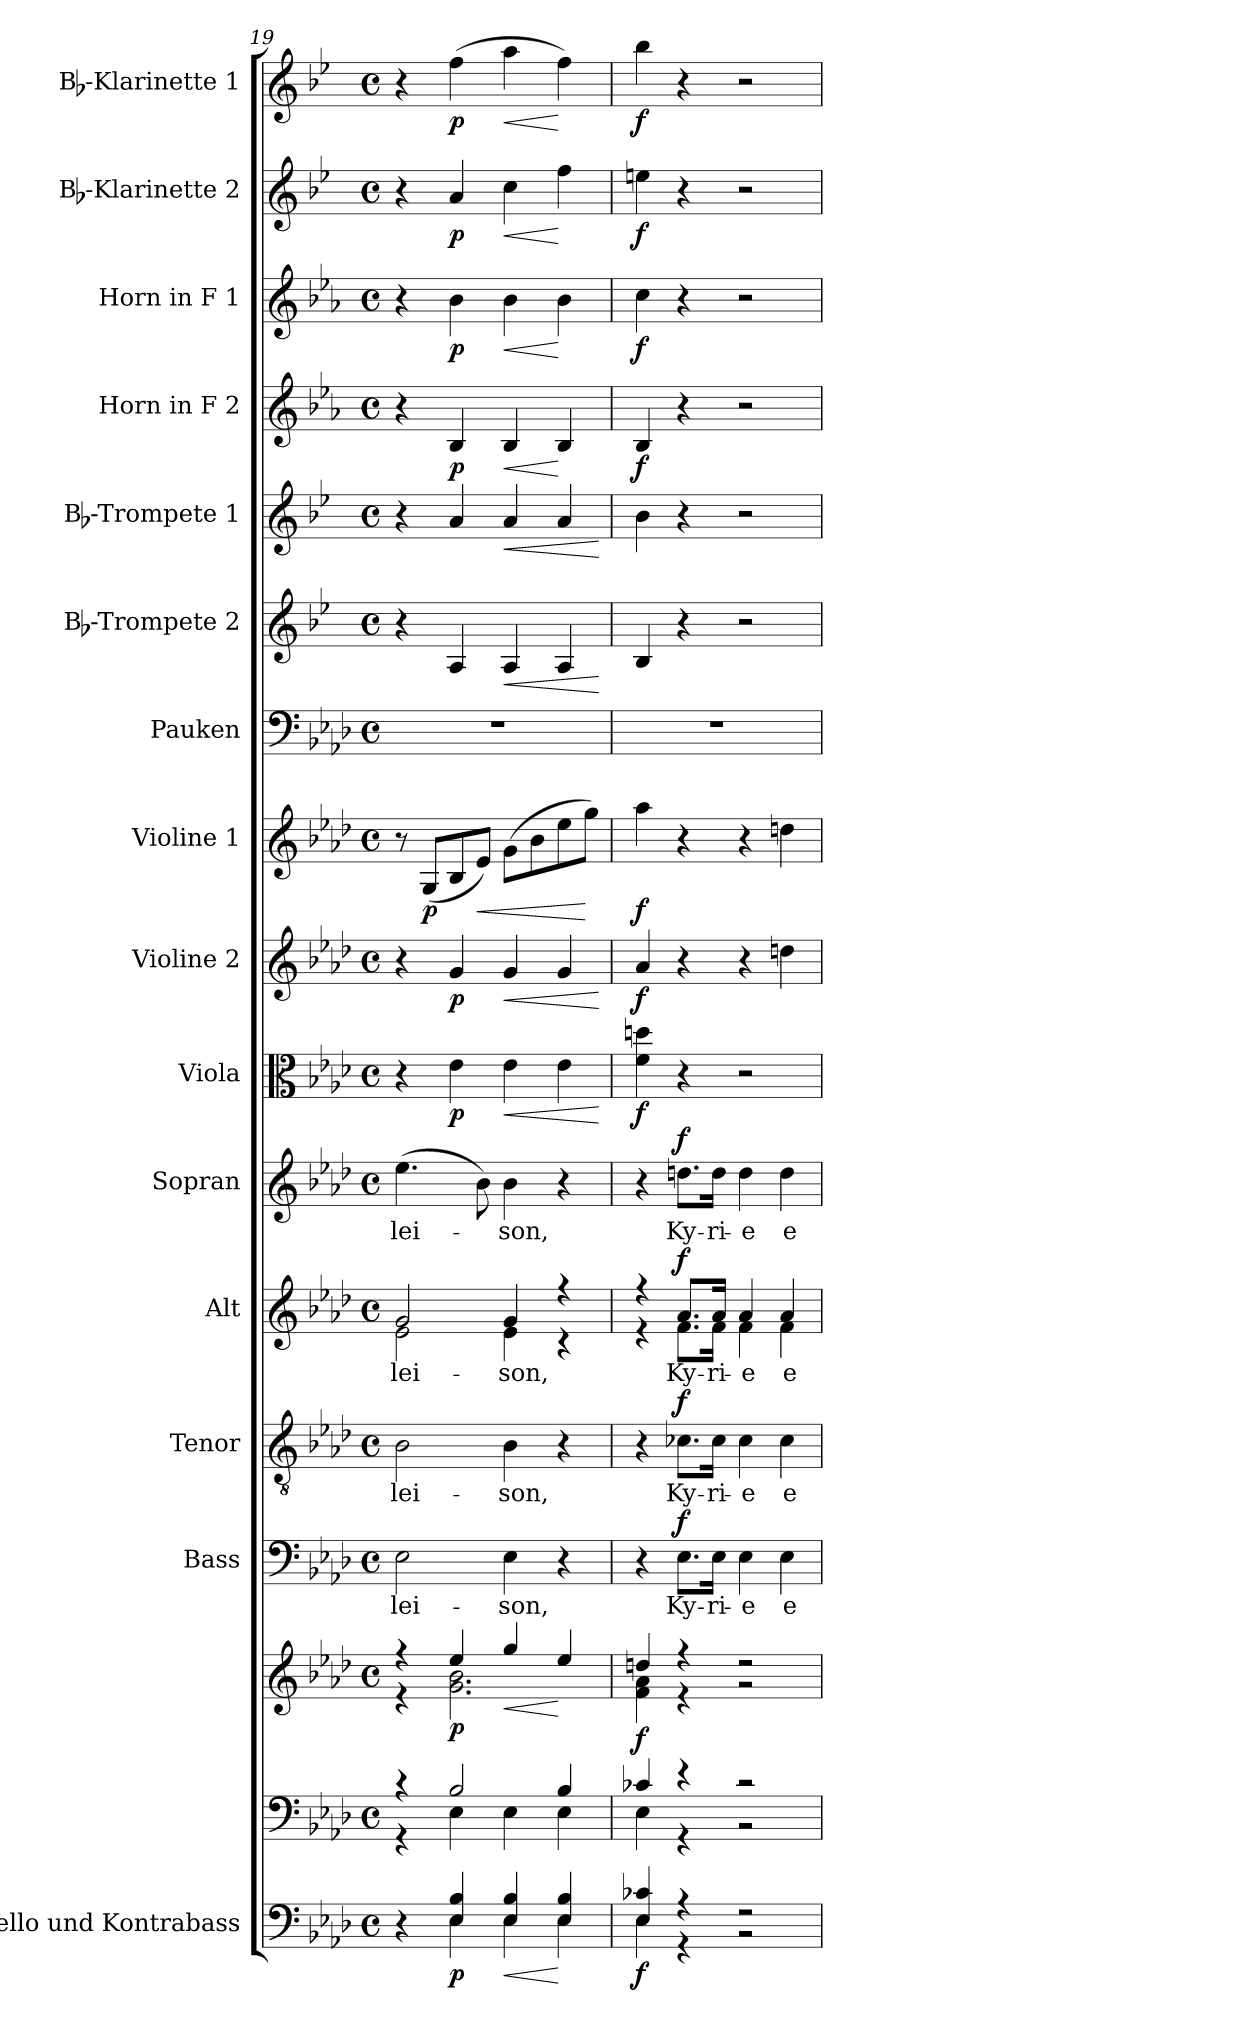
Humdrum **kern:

**kern	**dynam	**kern	**kern	**dynam	**kern	**text	**dynam	**kern	**text	**dynam	**kern	**text	**dynam	**kern	**text	**dynam	**kern	**dynam	**kern	**dynam	**kern	**dynam	**kern	**kern	**dynam	**kern	**dynam	**kern	**dynam	**kern	**dynam	**kern	**dynam	**kern	**dynam
*part16	*part16	*part15	*part15	*part15	*part14	*part14	*part14	*part13	*part13	*part13	*part12	*part12	*part12	*part11	*part11	*part11	*part10	*part10	*part9	*part9	*part8	*part8	*part7	*part6	*part6	*part5	*part5	*part4	*part4	*part3	*part3	*part2	*part2	*part1	*part1
*staff17	*staff17	*staff16	*staff15	*staff15/16	*staff14	*staff14	*staff14	*staff13	*staff13	*staff13	*staff12	*staff12	*staff12	*staff11	*staff11	*staff11	*staff10	*staff10	*staff9	*staff9	*staff8	*staff8	*staff7	*staff6	*staff6	*staff5	*staff5	*staff4	*staff4	*staff3	*staff3	*staff2	*staff2	*staff1	*staff1
*I"Cello und Kontrabass	*	*	*	*	*I"Bass	*	*	*I"Tenor	*	*	*I"Alt	*	*	*I"Sopran	*	*	*I"Viola	*	*I"Violine 2	*	*I"Violine 1	*	*I"Pauken	*I"Bb-Trompete 2	*	*I"Bb-Trompete 1	*	*I"Horn in F 2	*	*I"Horn in F 1	*	*I"Bb-Klarinette 2	*	*I"Bb-Klarinette 1	*
*I'Kb.	*	*	*	*	*I'B.	*	*	*I'T.	*	*	*I'A.	*	*	*I'S.	*	*	*I'Vla.	*	*I'Vl. 2	*	*I'Vl. 1	*	*I'Pk.	*I'Bb Trp. 2	*	*I'Bb Trp. 1	*	*	*	*	*	*I'Bb Kl. 2	*	*I'Bb Kl. 1	*
*clefF4	*	*clefF4	*clefG2	*	*clefF4	*	*	*clefGv2	*	*	*clefG2	*	*	*clefG2	*	*	*clefC3	*	*clefG2	*	*clefG2	*	*clefF4	*clefG2	*	*clefG2	*	*clefG2	*	*clefG2	*	*clefG2	*	*clefG2	*
*ITrd7c12	*	*	*	*	*	*	*	*	*	*	*	*	*	*	*	*	*	*	*	*	*	*	*	*ITrd1c2	*	*ITrd1c2	*	*ITrd4c7	*	*ITrd4c7	*	*ITrd1c2	*	*ITrd1c2	*
*k[b-e-a-d-]	*	*k[b-e-a-d-]	*k[b-e-a-d-]	*	*k[b-e-a-d-]	*	*	*k[b-e-a-d-]	*	*	*k[b-e-a-d-]	*	*	*k[b-e-a-d-]	*	*	*k[b-e-a-d-]	*	*k[b-e-a-d-]	*	*k[b-e-a-d-]	*	*k[b-e-a-d-]	*k[b-e-a-d-]	*	*k[b-e-a-d-]	*	*k[b-e-a-d-]	*	*k[b-e-a-d-]	*	*k[b-e-a-d-]	*	*k[b-e-a-d-]	*
*A-:	*	*A-:	*A-:	*	*A-:	*	*	*A-:	*	*	*A-:	*	*	*A-:	*	*	*A-:	*	*A-:	*	*A-:	*	*A-:	*A-:	*	*A-:	*	*A-:	*	*A-:	*	*A-:	*	*A-:	*
*M4/4	*	*M4/4	*M4/4	*	*M4/4	*	*	*M4/4	*	*	*M4/4	*	*	*M4/4	*	*	*M4/4	*	*M4/4	*	*M4/4	*	*M4/4	*M4/4	*	*M4/4	*	*M4/4	*	*M4/4	*	*M4/4	*	*M4/4	*
*met(c)	*	*met(c)	*met(c)	*	*met(c)	*	*	*met(c)	*	*	*met(c)	*	*	*met(c)	*	*	*met(c)	*	*met(c)	*	*met(c)	*	*met(c)	*met(c)	*	*met(c)	*	*met(c)	*	*met(c)	*	*met(c)	*	*met(c)	*
=19	=19	=19	=19	=19	=19	=19	=19	=19	=19	=19	=19	=19	=19	=19	=19	=19	=19	=19	=19	=19	=19	=19	=19	=19	=19	=19	=19	=19	=19	=19	=19	=19	=19	=19	=19
*^	*	*^	*^	*	*	*	*	*	*	*	*	*	*	*	*	*	*	*	*	*	*	*	*	*	*	*	*	*	*	*	*	*	*	*	*
!	!	!	!	!	!	!	!	!	!LO:LY:b	!	!	!LO:LY:b	!	!	!LO:LY:b	!	!	!LO:LY:b	!	!	!	!	!	!	!	!	!	!	!	!	!	!	!	!	!	!	!	!
*	*	*	*	*	*	*	*	*	*	*	*	*	*	*^	*	*	*	*	*	*	*	*	*	*	*	*	*	*	*	*	*	*	*	*	*	*	*	*
4r	4ryy	.	4r	4r	4r	4r	.	2E-\	-lei-	.	2B-\	-lei-	.	2g/	2e-\	-lei-	.	(>4.ee-\	-lei-	.	4r	.	4r	.	8r	.	1r	4r	.	4r	.	4r	.	4r	.	4r	.	4r	.
!	!	!	!	!	!	!	!	!	!	!	!	!	!	!	!	!	!	!	!	!	!	!	!	!	!	!LO:DY:b	!	!	!	!	!	!	!	!	!	!	!	!	!
.	.	.	.	.	.	.	.	.	.	.	.	.	.	.	.	.	.	.	.	.	.	.	.	.	(<8G/L	p	.	.	.	.	.	.	.	.	.	.	.	.	.
!	!	!LO:DY:b	!	!	!	!	!LO:DY:b	!	!	!	!	!	!	!	!	!	!	!	!	!	!	!LO:DY:b	!	!LO:DY:b	!	!	!	!	!	!	!	!	!LO:DY:b	!	!LO:DY:b	!	!LO:DY:b	!	!LO:DY:b
4EE-/ 4BB-/	4EE-\	p	2B-/	4E-\	4ee-/	2.g\ 2.b-\	p	.	.	.	.	.	.	.	.	.	.	.	.	.	4e-\	p	4g/	p	8B-/	.	.	4G/	.	4g/	.	4E-/	p	4e-\	p	4g/	p	(>4ee-\	p
!	!	!	!	!	!	!	!	!	!	!	!	!	!	!	!	!	!	!	!	!	!	!	!	!	!	!LO:HP:b	!	!	!	!	!	!	!	!	!	!	!	!	!
.	.	.	.	.	.	.	.	.	.	.	.	.	.	.	.	.	.	8b-\)	.	.	.	.	.	.	8e-/J)	<	.	.	.	.	.	.	.	.	.	.	.	.	.
!	!	!LO:HP:b	!	!	!	!	!LO:HP:b	!	!LO:LY:b	!	!	!LO:LY:b	!	!	!	!LO:LY:b	!	!	!LO:LY:b	!	!	!LO:HP:b	!	!LO:HP:b	!	!	!	!	!LO:HP:b	!	!LO:HP:b	!	!LO:HP:b	!	!LO:HP:b	!	!LO:HP:b	!	!LO:HP:b
4EE-/ 4BB-/	4EE-\	<	.	4E-\	4gg/	.	<	4E-\	-son,	.	4B-\	-son,	.	4g/	4e-\	-son,	.	4b-\	-son,	.	4e-\	<	4g/	<	(>8g\L	.	.	4G/	<	4g/	<	4E-/	<	4e-\	<	4b-\	<	4gg\	<
.	.	.	.	.	.	.	.	.	.	.	.	.	.	.	.	.	.	.	.	.	.	.	.	.	8b-\	.	.	.	.	.	.	.	.	.	.	.	.	.	.
4EE-/ 4BB-/	4EE-\	[	4B-/	4E-\	4ee-/	.	[	4r	.	.	4r	.	.	4r	4r	.	.	4r	.	.	4e-\	.	4g/	.	8ee-\	.	.	4G/	.	4g/	.	4E-/	[	4e-\	[	4ee-\	[	4ee-\)	[
.	.	.	.	.	.	.	.	.	.	.	.	.	.	.	.	.	.	.	.	.	.	.	.	.	8gg\J)	[	.	.	.	.	.	.	.	.	.	.	.	.	.
*v	*v	*	*	*	*	*	*	*	*	*	*	*	*	*v	*v	*	*	*	*	*	*	*	*	*	*	*	*	*	*	*	*	*	*	*	*	*	*	*	*
*	*	*v	*v	*	*	*	*	*	*	*	*	*	*	*	*	*	*	*	*	*	*	*	*	*	*	*	*	*	*	*	*	*	*	*	*	*	*
*	*	*	*v	*v	*	*	*	*	*	*	*	*	*	*	*	*	*	*	*	*	*	*	*	*	*	*	*	*	*	*	*	*	*	*	*	*
.	.	.	.	.	.	.	.	.	.	.	.	.	.	.	.	.	.	[	.	[	.	.	.	.	[	.	[	.	.	.	.	.	.	.	.
=20	=20	=20	=20	=20	=20	=20	=20	=20	=20	=20	=20	=20	=20	=20	=20	=20	=20	=20	=20	=20	=20	=20	=20	=20	=20	=20	=20	=20	=20	=20	=20	=20	=20	=20	=20
*^	*	*^	*^	*	*	*	*	*	*	*	*^	*	*	*	*	*	*	*	*	*	*	*	*	*	*	*	*	*	*	*	*	*	*	*	*
!	!	!LO:DY:b	!	!	!	!	!LO:DY:b	!	!	!	!	!	!	!	!	!	!	!	!	!	!	!LO:DY:b	!	!LO:DY:b	!	!LO:DY:b	!	!	!	!	!	!	!LO:DY:b	!	!LO:DY:b	!	!LO:DY:b	!	!LO:DY:b
4EE-/ 4C-X/	4EE-\	f	4c-X/	4E-\	4ddn/	4f\ 4a-\	f	4r	.	.	4r	.	.	4r	4r	.	.	4r	.	.	4f\ 4ddn\	f	4a-/	f	4aa-\	f	1r	4A-/	.	4a-\	.	4E-/	f	4f\	f	4ddn\	f	4aa-\	f
!	!	!	!	!	!	!	!	!	!LO:LY:b	!LO:DY:a	!	!LO:LY:b	!LO:DY:a	!	!	!LO:LY:b	!LO:DY:a	!	!LO:LY:b	!LO:DY:a	!	!	!	!	!	!	!	!	!	!	!	!	!	!	!	!	!	!	!
4r	4r	.	4r	4r	4r	4r	.	8.E-\L	Ky-	f	8.c-X\L	Ky-	f	8.a-/L	8.f\L	Ky-	f	8.ddn\L	Ky-	f	4r	.	4r	.	4r	.	.	4r	.	4r	.	4r	.	4r	.	4r	.	4r	.
!	!	!	!	!	!	!	!	!	!LO:LY:b	!	!	!LO:LY:b	!	!	!	!LO:LY:b	!	!	!LO:LY:b	!	!	!	!	!	!	!	!	!	!	!	!	!	!	!	!	!	!	!	!
.	.	.	.	.	.	.	.	16E-\Jk	-ri-	.	16c-\Jk	-ri-	.	16a-/Jk	16f\Jk	-ri-	.	16dd\Jk	-ri-	.	.	.	.	.	.	.	.	.	.	.	.	.	.	.	.	.	.	.	.
!	!	!	!	!	!	!	!	!	!LO:LY:b	!	!	!LO:LY:b	!	!	!	!LO:LY:b	!	!	!LO:LY:b	!	!	!	!	!	!	!	!	!	!	!	!	!	!	!	!	!	!	!	!
2r	2r	.	2r	2r	2r	2r	.	4E-\	-e	.	4c-\	-e	.	4a-/	4f\	-e	.	4dd\	-e	.	2r	.	4r	.	4r	.	.	2r	.	2r	.	2r	.	2r	.	2r	.	2r	.
!	!	!	!	!	!	!	!	!	!LO:LY:b	!	!	!LO:LY:b	!	!	!	!LO:LY:b	!	!	!LO:LY:b	!	!	!	!	!	!	!	!	!	!	!	!	!	!	!	!	!	!	!	!
.	.	.	.	.	.	.	.	4E-\	e-	.	4c-\	e-	.	4a-/	4f\	e-	.	4dd\	e-	.	.	.	4ddn\	.	4ddn\	.	.	.	.	.	.	.	.	.	.	.	.	.	.
*v	*v	*	*	*	*	*	*	*	*	*	*	*	*	*v	*v	*	*	*	*	*	*	*	*	*	*	*	*	*	*	*	*	*	*	*	*	*	*	*	*
*	*	*v	*v	*	*	*	*	*	*	*	*	*	*	*	*	*	*	*	*	*	*	*	*	*	*	*	*	*	*	*	*	*	*	*	*	*	*
*	*	*	*v	*v	*	*	*	*	*	*	*	*	*	*	*	*	*	*	*	*	*	*	*	*	*	*	*	*	*	*	*	*	*	*	*	*
=	=	=	=	=	=	=	=	=	=	=	=	=	=	=	=	=	=	=	=	=	=	=	=	=	=	=	=	=	=	=	=	=	=	=	=
*-	*-	*-	*-	*-	*-	*-	*-	*-	*-	*-	*-	*-	*-	*-	*-	*-	*-	*-	*-	*-	*-	*-	*-	*-	*-	*-	*-	*-	*-	*-	*-	*-	*-	*-	*-
